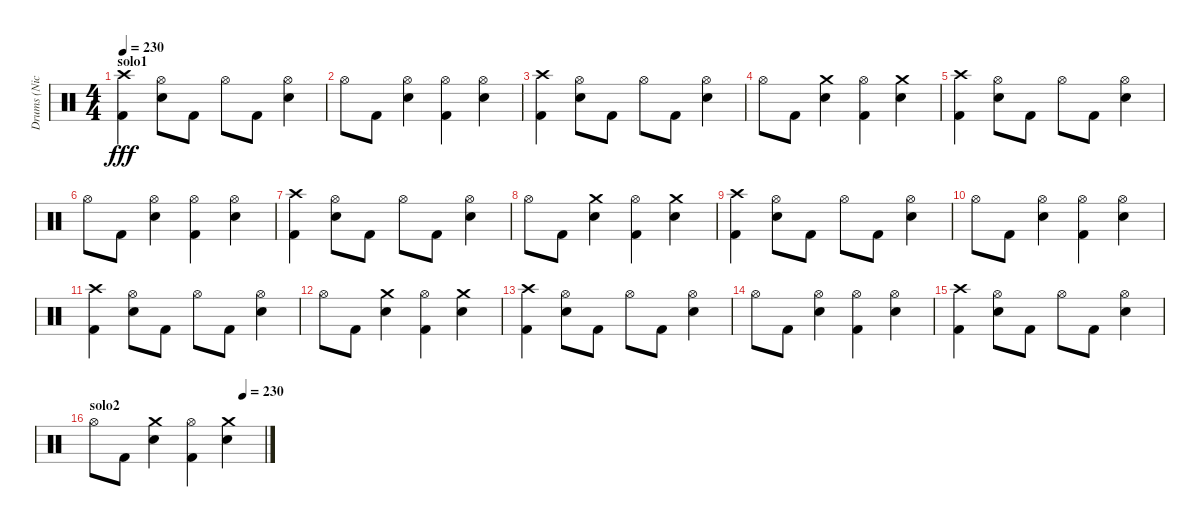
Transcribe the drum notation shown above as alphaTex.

\track ("Drums (Nicko)" "Drums (Nic") {instrument percussion}
\staff {score}
\articulation defaults
\ts (4 4)
\section ("" "solo1")
\tempo 230
\clef neutral
\ks c
("Crash high (hit)" "Kick (hit) 2").4{dy fff} ("Hi-Hat (open)" "Electric Snare (hit)").8 "Kick (hit) 2".8 "Hi-Hat (open)".8 "Kick (hit) 2".8 ("Hi-Hat (open)" "Electric Snare (hit)").4 |
"Hi-Hat (open)".8 "Kick (hit) 2".8 ("Hi-Hat (open)" "Electric Snare (hit)").4 ("Hi-Hat (open)" "Kick (hit) 2").4 ("Hi-Hat (open)" "Electric Snare (hit)").4 |
("Crash high (hit)" "Kick (hit) 2").4 ("Hi-Hat (open)" "Electric Snare (hit)").8 "Kick (hit) 2".8 "Hi-Hat (open)".8 "Kick (hit) 2".8 ("Hi-Hat (open)" "Electric Snare (hit)").4 |
"Hi-Hat (open)".8 "Kick (hit) 2".8 ("Crash medium (hit)" "Electric Snare (hit)").4 ("Hi-Hat (open)" "Kick (hit) 2").4 ("Crash medium (hit)" "Electric Snare (hit)").4 |
("Crash high (hit)" "Kick (hit) 2").4 ("Hi-Hat (open)" "Electric Snare (hit)").8 "Kick (hit) 2".8 "Hi-Hat (open)".8 "Kick (hit) 2".8 ("Hi-Hat (open)" "Electric Snare (hit)").4 |
"Hi-Hat (open)".8 "Kick (hit) 2".8 ("Hi-Hat (open)" "Electric Snare (hit)").4 ("Hi-Hat (open)" "Kick (hit) 2").4 ("Hi-Hat (open)" "Electric Snare (hit)").4 |
("Crash high (hit)" "Kick (hit) 2").4 ("Hi-Hat (open)" "Electric Snare (hit)").8 "Kick (hit) 2".8 "Hi-Hat (open)".8 "Kick (hit) 2".8 ("Hi-Hat (open)" "Electric Snare (hit)").4 |
"Hi-Hat (open)".8 "Kick (hit) 2".8 ("Crash medium (hit)" "Electric Snare (hit)").4 ("Hi-Hat (open)" "Kick (hit) 2").4 ("Crash medium (hit)" "Electric Snare (hit)").4 |
("Crash high (hit)" "Kick (hit) 2").4 ("Hi-Hat (open)" "Electric Snare (hit)").8 "Kick (hit) 2".8 "Hi-Hat (open)".8 "Kick (hit) 2".8 ("Hi-Hat (open)" "Electric Snare (hit)").4 |
"Hi-Hat (open)".8 "Kick (hit) 2".8 ("Hi-Hat (open)" "Electric Snare (hit)").4 ("Hi-Hat (open)" "Kick (hit) 2").4 ("Hi-Hat (open)" "Electric Snare (hit)").4 |
("Crash high (hit)" "Kick (hit) 2").4 ("Hi-Hat (open)" "Electric Snare (hit)").8 "Kick (hit) 2".8 "Hi-Hat (open)".8 "Kick (hit) 2".8 ("Hi-Hat (open)" "Electric Snare (hit)").4 |
"Hi-Hat (open)".8 "Kick (hit) 2".8 ("Crash medium (hit)" "Electric Snare (hit)").4 ("Hi-Hat (open)" "Kick (hit) 2").4 ("Crash medium (hit)" "Electric Snare (hit)").4 |
("Crash high (hit)" "Kick (hit) 2").4 ("Hi-Hat (open)" "Electric Snare (hit)").8 "Kick (hit) 2".8 "Hi-Hat (open)".8 "Kick (hit) 2".8 ("Hi-Hat (open)" "Electric Snare (hit)").4 |
"Hi-Hat (open)".8 "Kick (hit) 2".8 ("Hi-Hat (open)" "Electric Snare (hit)").4 ("Hi-Hat (open)" "Kick (hit) 2").4 ("Hi-Hat (open)" "Electric Snare (hit)").4 |
("Crash high (hit)" "Kick (hit) 2").4 ("Hi-Hat (open)" "Electric Snare (hit)").8 "Kick (hit) 2".8 "Hi-Hat (open)".8 "Kick (hit) 2".8 ("Hi-Hat (open)" "Electric Snare (hit)").4 |
\section ("" "solo2")
\tempo (230 0.875)
"Hi-Hat (open)".8 "Kick (hit) 2".8 ("Crash medium (hit)" "Electric Snare (hit)").4 ("Hi-Hat (open)" "Kick (hit) 2").4 ("Crash medium (hit)" "Electric Snare (hit)").4
